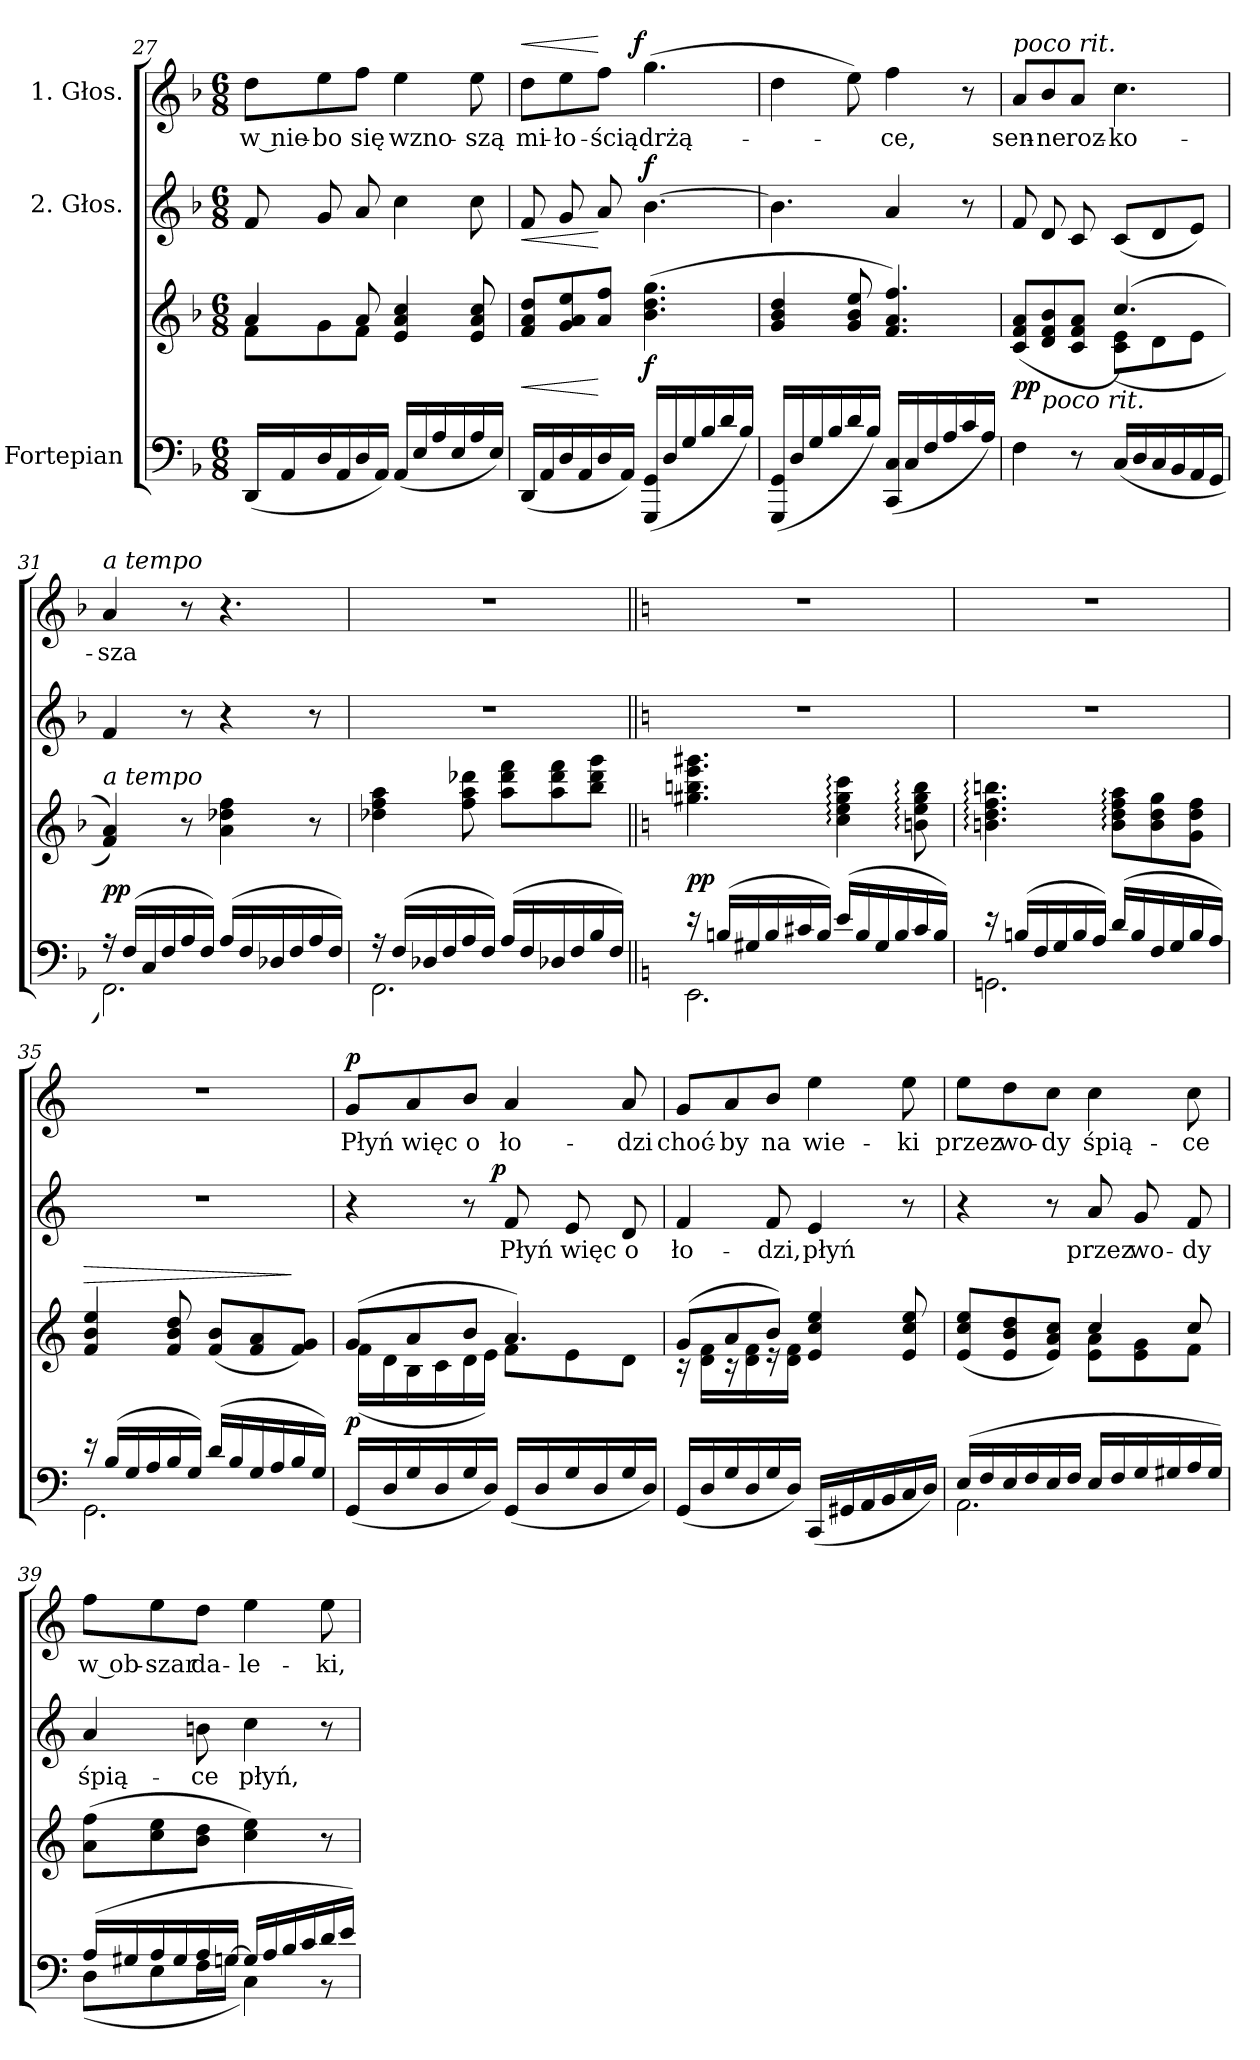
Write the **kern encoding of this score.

**kern	**kern	**dynam	**kern	**text	**dynam	**kern	**text	**dynam
*part3	*part3	*part3	*part2	*part2	*part2	*part1	*part1	*part1
*staff4	*staff3	*staff3/4	*staff2	*staff2	*staff2	*staff1	*staff1	*staff1
*I"Fortepian	*	*	*I"2. Głos.	*	*	*I"1. Głos.	*	*
*clefF4	*clefG2	*	*clefG2	*	*	*clefG2	*	*
*k[b-]	*k[b-]	*	*k[b-]	*	*	*k[b-]	*	*
*F:	*F:	*	*F:	*	*	*F:	*	*
*M6/8	*M6/8	*	*M6/8	*	*	*M6/8	*	*
=27	=27	=27	=27	=27	=27	=27	=27	=27
*	*^	*	*	*	*	*	*	*
(16DD/LL	4a/	8f\L	.	8f/	.	.	8dd\L	w nie-	.
16AA/	.	.	.	.	.	.	.	.	.
16D/	.	8g\	.	8g/	.	.	8ee\	-bo	.
16AA/	.	.	.	.	.	.	.	.	.
16D/	8a/	8f\J	.	8a/	.	.	8ff\J	się	.
16AA/JJ)	.	.	.	.	.	.	.	.	.
(16AA/LL	4e/ 4a/ 4cc/	4.ryy	.	4cc\	.	.	4ee\	wzno-	.
16E/	.	.	.	.	.	.	.	.	.
16A/	.	.	.	.	.	.	.	.	.
16E/	.	.	.	.	.	.	.	.	.
16A/	8e/ 8a/ 8cc/	.	.	8cc\	.	.	8ee\	-szą	.
16E/JJ)	.	.	.	.	.	.	.	.	.
*	*v	*v	*	*	*	*	*	*	*
=28	=28	=28	=28	=28	=28	=28	=28	=28
!	!	!	!	!	!LO:HP:b	!	!	!LO:HP:a
(16DD/LL	8f/ 8a/ 8dd/L	<	8f/	.	<	8dd\L	mi-	<
16AA/	.	.	.	.	.	.	.	.
16D/	8g/ 8a/ 8ee/	.	8g/	.	.	8ee\	-ło-	.
16AA/	.	.	.	.	.	.	.	.
16D/	8a/ 8ff/J	[	8a/	.	[	8ff\J	-ścią	[
16AA/JJ)	.	.	.	.	.	.	.	.
!	!	!	!	!	!LO:DY:b	!	!	!LO:DY:a:rj
(16GGG/ 16GG/LL	(4.b-\ 4.dd\ 4.gg\	f	[4.b-\	.	f	(4.gg\	drżą-	f
16D/	.	.	.	.	.	.	.	.
16G/	.	.	.	.	.	.	.	.
16B-/	.	.	.	.	.	.	.	.
16d/	.	.	.	.	.	.	.	.
16B-/JJ)	.	.	.	.	.	.	.	.
=29	=29	=29	=29	=29	=29	=29	=29	=29
(16GGG/ 16GG/LL	4g/ 4b-/ 4dd/	.	4.b-\]	.	.	4dd\	.	.
16D/	.	.	.	.	.	.	.	.
16G/	.	.	.	.	.	.	.	.
16B-/	.	.	.	.	.	.	.	.
16d/	8g/ 8b-/ 8ee/	.	.	.	.	8ee\)	.	.
16B-/JJ)	.	.	.	.	.	.	.	.
(16CC/ 16C/LL	4.f/ 4.a/ 4.ff/)	.	4a/	.	.	4ff\	-ce,	.
16C/	.	.	.	.	.	.	.	.
16F/	.	.	.	.	.	.	.	.
16A/	.	.	.	.	.	.	.	.
16c/	.	.	8r	.	.	8r	.	.
16A/JJ)	.	.	.	.	.	.	.	.
=30	=30	=30	=30	=30	=30	=30	=30	=30
*	*^	*	*	*	*	*	*	*
!	!	!	!	!	!	!	!LO:TX:a:i:t=poco rit.	!	!
4F\	(>8c/ 8f/ 8a/L	4.ryy	pp	8f/	.	.	8a/L	sen-	.
!	!LO:TX:b:i:t=poco rit.	!	!	!	!	!	!	!	!
.	8d/ 8f/ 8b-/	.	.	8d/	.	.	8b-/	-ne	.
8r	8c/ 8f/ 8a/J	.	.	8c/	.	.	8a/J	roz-	.
(16C/LL	(4.cc/)	(8c\ 8e\L	.	(8c/L	.	.	4.cc\	-ko-	.
16D/	.	.	.	.	.	.	.	.	.
16C/	.	8d\	.	8d/	.	.	.	.	.
16BB-/	.	.	.	.	.	.	.	.	.
16AA/	.	8e\J	.	8e/J)	.	.	.	.	.
16GG/JJ	.	.	.	.	.	.	.	.	.
*	*v	*v	*	*	*	*	*	*	*
=31	=31	=31	=31	=31	=31	=31	=31	=31
*^	*	*	*	*	*	*	*	*
!	!	!	!	!	!	!	!LO:TX:a:i:t=a tempo	!	!
!	!	!LO:TX:a:i:t=a tempo	!	!	!	!	!	!	!
16r	2.FF\)	4f/ 4a/))	pp	4f/	.	.	4a/	-sza	.
(<16F/LL	.	.	.	.	.	.	.	.	.
16C/	.	.	.	.	.	.	.	.	.
16F/	.	.	.	.	.	.	.	.	.
16A/	.	8r	.	8r	.	.	8r	.	.
16F/JJ)	.	.	.	.	.	.	.	.	.
(<16A/LL	.	4a\ 4dd-X\ 4ff\	.	4r	.	.	4.r	.	.
16F/	.	.	.	.	.	.	.	.	.
16D-X/	.	.	.	.	.	.	.	.	.
16F/	.	.	.	.	.	.	.	.	.
16A/	.	8r	.	8r	.	.	.	.	.
16F/JJ)	.	.	.	.	.	.	.	.	.
=32	=32	=32	=32	=32	=32	=32	=32	=32	=32
16r	2.FF\	4dd-X\ 4ff\ 4aa\	.	2.r	.	.	2.r	.	.
(<16F/LL	.	.	.	.	.	.	.	.	.
16D-X/	.	.	.	.	.	.	.	.	.
16F/	.	.	.	.	.	.	.	.	.
16A/	.	8ff\ 8aa\ 8ddd-X\	.	.	.	.	.	.	.
16F/JJ)	.	.	.	.	.	.	.	.	.
(<16A/LL	.	8aa\ 8ddd-\ 8fff\L	.	.	.	.	.	.	.
16F/	.	.	.	.	.	.	.	.	.
16D-X/	.	8aa\ 8ddd-\ 8fff\	.	.	.	.	.	.	.
16F/	.	.	.	.	.	.	.	.	.
16B-/	.	8bb-\ 8ddd-\ 8ggg\J	.	.	.	.	.	.	.
16F/JJ)	.	.	.	.	.	.	.	.	.
=33||	=33||	=33||	=33||	=33||	=33||	=33||	=33||	=33||	=33||
*k[]	*	*k[]	*	*k[]	*	*	*k[]	*	*
*a:	*	*a:	*	*a:	*	*	*a:	*	*
16r	2.EE\	4.gg#X\ 4.bbn\ 4.eee\ 4.ggg#X\	pp	2.r	.	.	2.r	.	.
(<16Bn/LL	.	.	.	.	.	.	.	.	.
16G#X/	.	.	.	.	.	.	.	.	.
16B/	.	.	.	.	.	.	.	.	.
16c#X/	.	.	.	.	.	.	.	.	.
16B/JJ)	.	.	.	.	.	.	.	.	.
(<16e/LL	.	4cc:\ 4ee:\ 4gg#:\ 4ccc:\	.	.	.	.	.	.	.
16B/	.	.	.	.	.	.	.	.	.
16G#/	.	.	.	.	.	.	.	.	.
16B/	.	.	.	.	.	.	.	.	.
16c#/	.	8bn:\ 8ee:\ 8gg#:\ 8bb:\	.	.	.	.	.	.	.
16B/JJ)	.	.	.	.	.	.	.	.	.
=34	=34	=34	=34	=34	=34	=34	=34	=34	=34
16r	2.GGn\	4.bn:\ 4.dd:\ 4.ff:\ 4.bbn:\	.	2.r	.	.	2.r	.	.
(<16Bn/LL	.	.	.	.	.	.	.	.	.
16F/	.	.	.	.	.	.	.	.	.
16G/	.	.	.	.	.	.	.	.	.
16B/	.	.	.	.	.	.	.	.	.
16A/JJ)	.	.	.	.	.	.	.	.	.
(<16d/LL	.	8b:\ 8dd:\ 8ff:\ 8aa:\L	.	.	.	.	.	.	.
16B/	.	.	.	.	.	.	.	.	.
16F/	.	8b\ 8dd\ 8gg\	.	.	.	.	.	.	.
16G/	.	.	.	.	.	.	.	.	.
16B/	.	8g\ 8dd\ 8ff\J	.	.	.	.	.	.	.
16A/JJ)	.	.	.	.	.	.	.	.	.
=35	=35	=35	=35	=35	=35	=35	=35	=35	=35
!	!	!	!LO:HP:a	!	!	!	!	!	!
16r	2.GG\	4f/ 4b/ 4ee/	>	2.r	.	.	2.r	.	.
(<16B/LL	.	.	.	.	.	.	.	.	.
16G/	.	.	.	.	.	.	.	.	.
16A/	.	.	.	.	.	.	.	.	.
16B/	.	8f/ 8b/ 8dd/	.	.	.	.	.	.	.
16G/JJ)	.	.	.	.	.	.	.	.	.
(<16d/LL	.	(8f/ 8b/L	.	.	.	.	.	.	.
16B/	.	.	.	.	.	.	.	.	.
16G/	.	8f/ 8a/	.	.	.	.	.	.	.
16A/	.	.	.	.	.	.	.	.	.
16B/	.	8f/ 8g/J)	]	.	.	.	.	.	.
16G/JJ)	.	.	.	.	.	.	.	.	.
*v	*v	*	*	*	*	*	*	*	*
=36	=36	=36	=36	=36	=36	=36	=36	=36
*	*^	*	*	*	*	*	*	*
!	!	!	!	!	!	!	!	!	!LO:DY:a
(16GG/LL	(8g/L	(16f\LL	p	4r	.	.	8g/L	Płyń	p
16D/	.	16d\	.	.	.	.	.	.	.
16G/	8a/	16B\	.	.	.	.	8a/	więc	.
16D/	.	16c\	.	.	.	.	.	.	.
16G/	8b/J	16d\	.	8r	.	.	8b/J	o	.
16D/JJ)	.	16e\JJ)	.	.	.	.	.	.	.
!	!	!	!	!	!	!LO:DY:a:rj	!	!	!
(16GG/LL	4.a/)	8f\L	.	8f/	Płyń	p	4a/	ło-	.
16D/	.	.	.	.	.	.	.	.	.
16G/	.	8e\	.	8e/	więc	.	.	.	.
16D/	.	.	.	.	.	.	.	.	.
16G/	.	8d\J	.	8d/	o	.	8a/	-dzi	.
16D/JJ)	.	.	.	.	.	.	.	.	.
=37	=37	=37	=37	=37	=37	=37	=37	=37	=37
(16GG/LL	(8g/L	16r	.	4f/	ło-	.	8g/L	choć-	.
16D/	.	16d\ 16f\LL	.	.	.	.	.	.	.
16G/	8a/	16r	.	.	.	.	8a/	-by	.
16D/	.	16d\ 16f\	.	.	.	.	.	.	.
16G/	8b/J)	16r	.	8f/	-dzi,	.	8b/J	na	.
16D/JJ)	.	16d\ 16f\JJ	.	.	.	.	.	.	.
(16CC/LL	4e/ 4cc/ 4ee/	4.ryy	.	4e/	płyń	.	4ee\	wie-	.
16GG#X/	.	.	.	.	.	.	.	.	.
16AA/	.	.	.	.	.	.	.	.	.
16BB/	.	.	.	.	.	.	.	.	.
16C/	8e/ 8cc/ 8ee/	.	.	8r	.	.	8ee\	-ki	.
16D/JJ)	.	.	.	.	.	.	.	.	.
=38	=38	=38	=38	=38	=38	=38	=38	=38	=38
*^	*	*	*	*	*	*	*	*	*
(<16E/LL	2.AA\	(>8e/ 8cc/ 8ee/L	4.ryy	.	4r	.	.	8ee\L	przez	.
16F/	.	.	.	.	.	.	.	.	.	.
16E/	.	8e/ 8b/ 8dd/	.	.	.	.	.	8dd\	wo-	.
16F/	.	.	.	.	.	.	.	.	.	.
16E/	.	8e/ 8a/ 8cc/J)	.	.	8r	.	.	8cc\J	-dy	.
16F/JJ	.	.	.	.	.	.	.	.	.	.
16E/LL	.	4cc/	8e\ 8a\L	.	8a/	przez	.	4cc\	śpią-	.
16F/	.	.	.	.	.	.	.	.	.	.
16G/	.	.	8e\ 8g\	.	8g/	wo-	.	.	.	.
16G#X/	.	.	.	.	.	.	.	.	.	.
16A/	.	8cc/	8f\J	.	8f/	-dy	.	8cc\	-ce	.
16G#/JJ)	.	.	.	.	.	.	.	.	.	.
*	*	*v	*v	*	*	*	*	*	*	*
=39	=39	=39	=39	=39	=39	=39	=39	=39	=39
(16A/LL	(8D\L	(8a\ 8ff\L	.	4a/	śpią-	.	8ff\L	w ob-	.
16G#X/	.	.	.	.	.	.	.	.	.
16A/	8E\	8cc\ 8ee\	.	.	.	.	8ee\	-szar	.
16G#/	.	.	.	.	.	.	.	.	.
16A/	16F\L	8b\ 8dd\J	.	8bn\	-ce	.	8dd\J	da-	.
[16Gn/JJ	16G\JJ	.	.	.	.	.	.	.	.
16G/LL]	4C\)	4cc\ 4ee\)	.	4cc\	płyń,	.	4ee\	-le-	.
16A/	.	.	.	.	.	.	.	.	.
16B/	.	.	.	.	.	.	.	.	.
16c/	.	.	.	.	.	.	.	.	.
16d/	8r	8r	.	8r	.	.	8ee\	-ki,	.
16e/JJ)	.	.	.	.	.	.	.	.	.
*v	*v	*	*	*	*	*	*	*	*
=	=	=	=	=	=	=	=	=
*-	*-	*-	*-	*-	*-	*-	*-	*-
